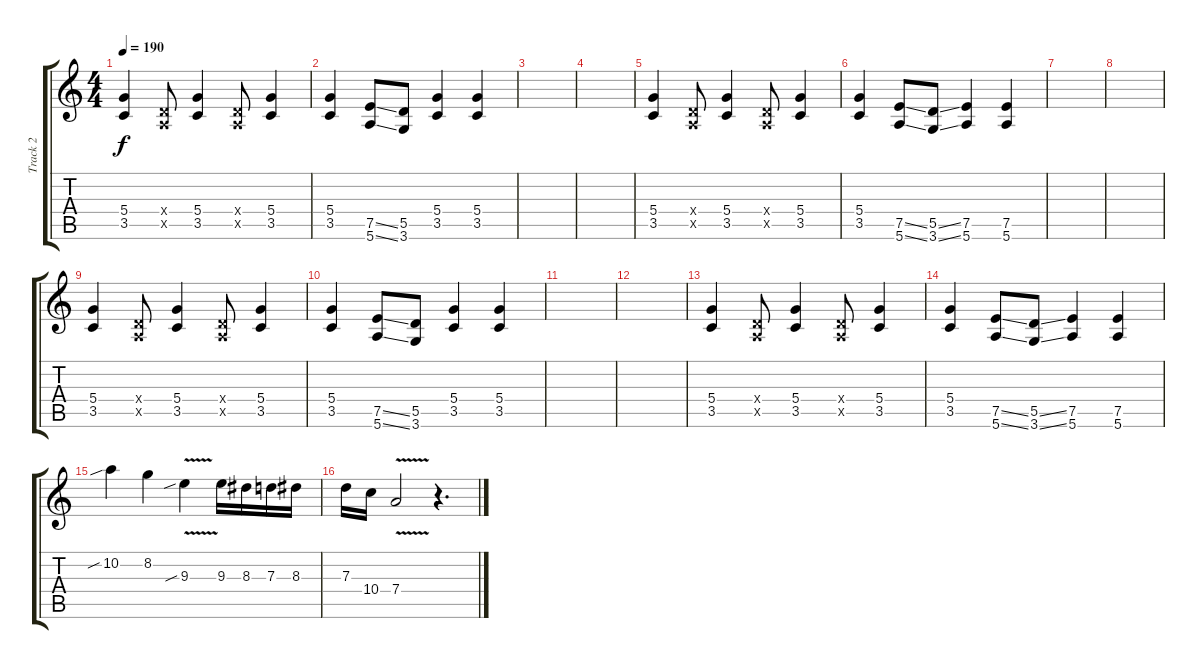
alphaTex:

\track ("Track 2" "Track 2") {instrument overdrivenguitar}
\staff {score tabs}
\tuning (E4 B3 G3 D3 A2 E2) {hide}
\ts (4 4)
\tempo 190
\clef g2
\ks c
(5.4 3.5).4{dy f} (0.4{x} 0.5{x}).8 (5.4 3.5).4 (0.4{x} 0.5{x}).8 (5.4 3.5).4 |
(5.4 3.5).4 (7.5{ss} 5.6{ss}).8 (5.5 3.6).8 (5.4 3.5).4 (5.4 3.5).4 |
|
|
(5.4 3.5).4 (0.4{x} 0.5{x}).8 (5.4 3.5).4 (0.4{x} 0.5{x}).8 (5.4 3.5).4 |
(5.4 3.5).4 (7.5{ss} 5.6{ss}).8 (5.5{ss} 3.6{ss}).8 (7.5 5.6).4 (7.5 5.6).4 |
|
|
(5.4 3.5).4 (0.4{x} 0.5{x}).8 (5.4 3.5).4 (0.4{x} 0.5{x}).8 (5.4 3.5).4 |
(5.4 3.5).4 (7.5{ss} 5.6{ss}).8 (5.5 3.6).8 (5.4 3.5).4 (5.4 3.5).4 |
|
|
(5.4 3.5).4 (0.4{x} 0.5{x}).8 (5.4 3.5).4 (0.4{x} 0.5{x}).8 (5.4 3.5).4 |
(5.4 3.5).4 (7.5{ss} 5.6{ss}).8 (5.5{ss} 3.6{ss}).8 (7.5 5.6).4 (7.5 5.6).4 |
10.2{sib}.4 8.2.4 9.3{v sib}.4 9.3.16 8.3.16 7.3.16 8.3.16 |
7.3.16 10.4.16 7.4{v}.2 r.4{d}
